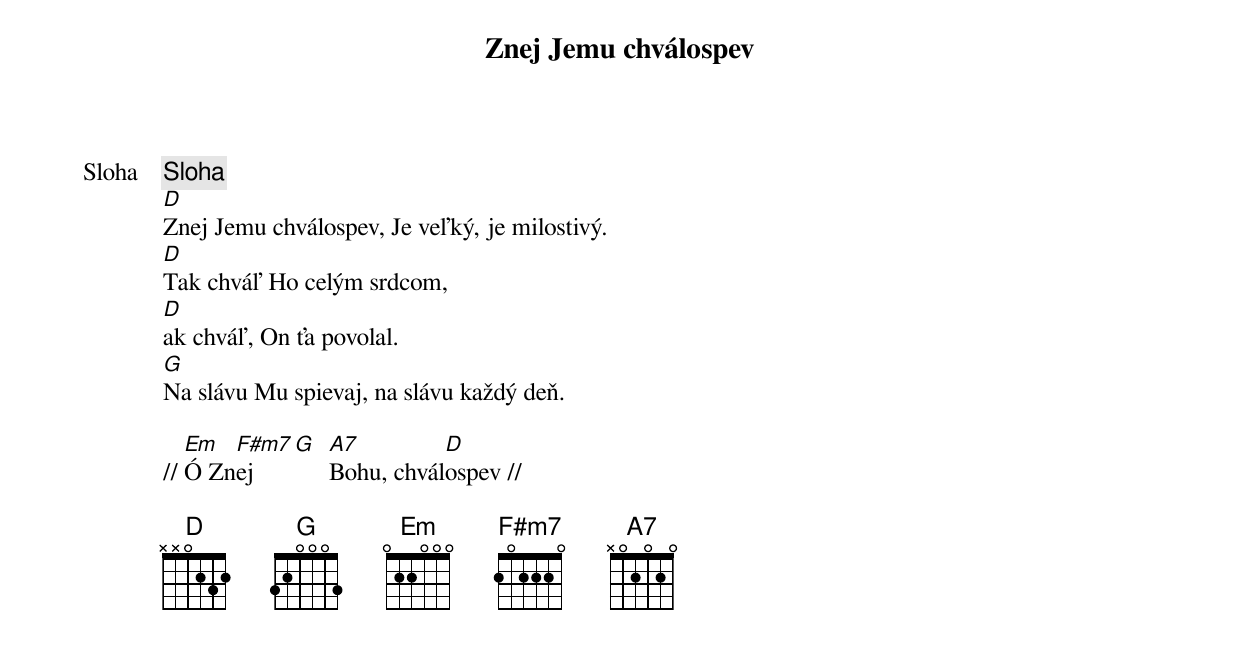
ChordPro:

{title: Znej Jemu chválospev}

{start_of_verse: Sloha}
{comment: Sloha}
[D]Znej Jemu chválospev, Je veľký, je milostivý.
[D]Tak chváľ Ho celým srdcom,
[D]ak chváľ, On ťa povolal.
[G]Na slávu Mu spievaj, na slávu každý deň.

// [Em]Ó Zn[F#m7]ej   [G]  [A7]Bohu, chvál[D]ospev //

{end_of_verse}
